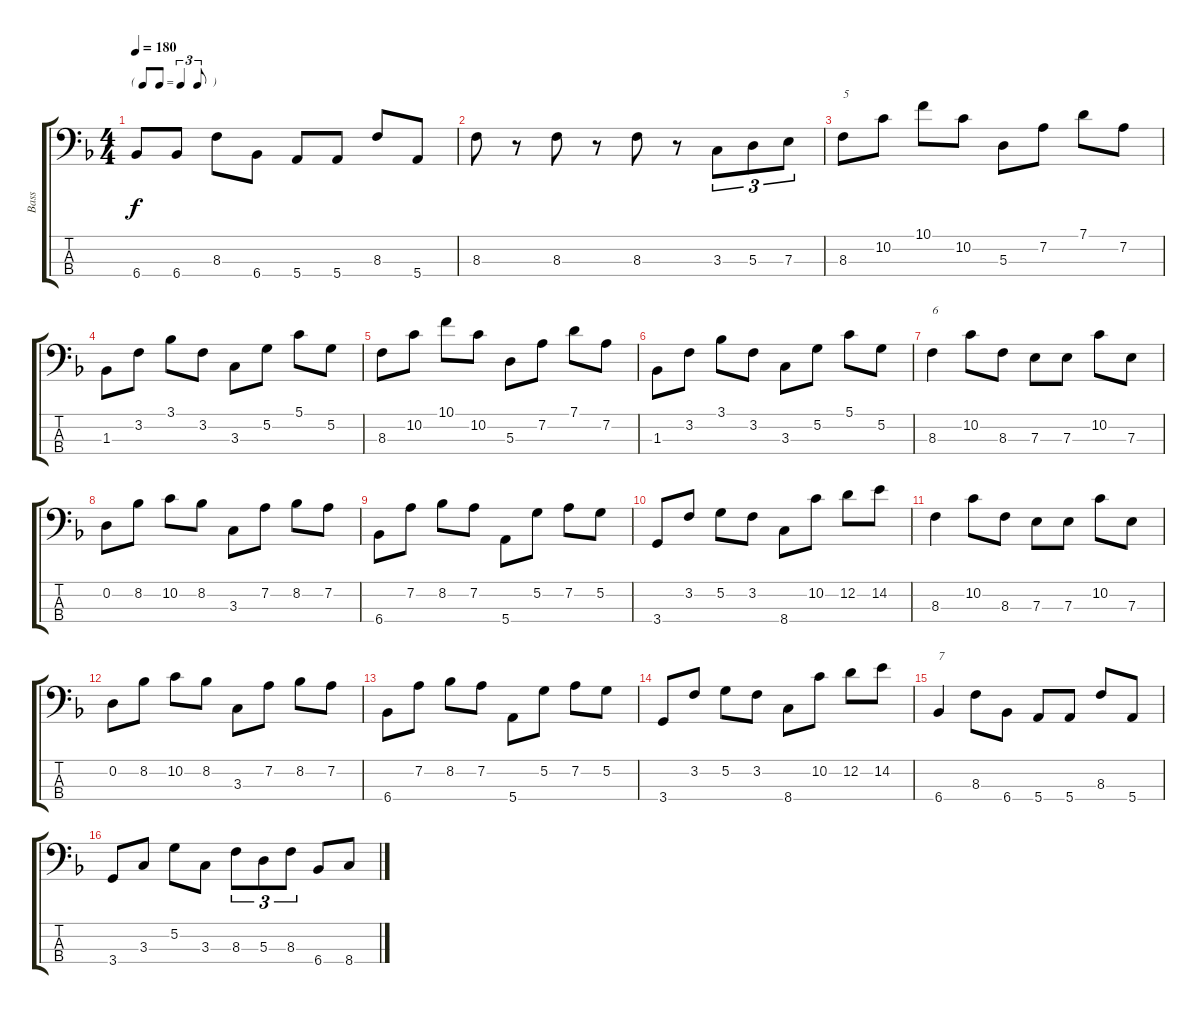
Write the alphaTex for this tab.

\track ("Bass" "Bass") {instrument electricbassfinger}
\staff {score tabs}
\tuning (G2 D2 A1 E1) {hide}
\ts (4 4)
\tf triplet8th
\tempo 180
\clef f4
\ks f
6.4.8{dy f} 6.4.8 8.3.8 6.4.8 5.4.8 5.4.8 8.3.8 5.4.8 |
8.3.8 r.8 8.3.8 r.8 8.3.8 r.8 3.3.8{tu (3 2)} 5.3.8{tu (3 2)} 7.3.8{tu (3 2)} |
8.3.8{txt "5"} 10.2.8 10.1.8 10.2.8 5.3.8 7.2.8 7.1.8 7.2.8 |
1.3.8 3.2.8 3.1.8 3.2.8 3.3.8 5.2.8 5.1.8 5.2.8 |
8.3.8 10.2.8 10.1.8 10.2.8 5.3.8 7.2.8 7.1.8 7.2.8 |
1.3.8 3.2.8 3.1.8 3.2.8 3.3.8 5.2.8 5.1.8 5.2.8 |
8.3.4{txt "6"} 10.2.8 8.3.8 7.3.8 7.3.8 10.2.8 7.3.8 |
0.2.8 8.2.8 10.2.8 8.2.8 3.3.8 7.2.8 8.2.8 7.2.8 |
6.4.8 7.2.8 8.2.8 7.2.8 5.4.8 5.2.8 7.2.8 5.2.8 |
3.4.8 3.2.8 5.2.8 3.2.8 8.4.8 10.2.8 12.2.8 14.2.8 |
8.3.4 10.2.8 8.3.8 7.3.8 7.3.8 10.2.8 7.3.8 |
0.2.8 8.2.8 10.2.8 8.2.8 3.3.8 7.2.8 8.2.8 7.2.8 |
6.4.8 7.2.8 8.2.8 7.2.8 5.4.8 5.2.8 7.2.8 5.2.8 |
3.4.8 3.2.8 5.2.8 3.2.8 8.4.8 10.2.8 12.2.8 14.2.8 |
6.4.4{txt "7"} 8.3.8 6.4.8 5.4.8 5.4.8 8.3.8 5.4.8 |
3.4.8 3.3.8 5.2.8 3.3.8 8.3.8{tu (3 2)} 5.3.8{tu (3 2)} 8.3.8{tu (3 2)} 6.4.8 8.4.8
